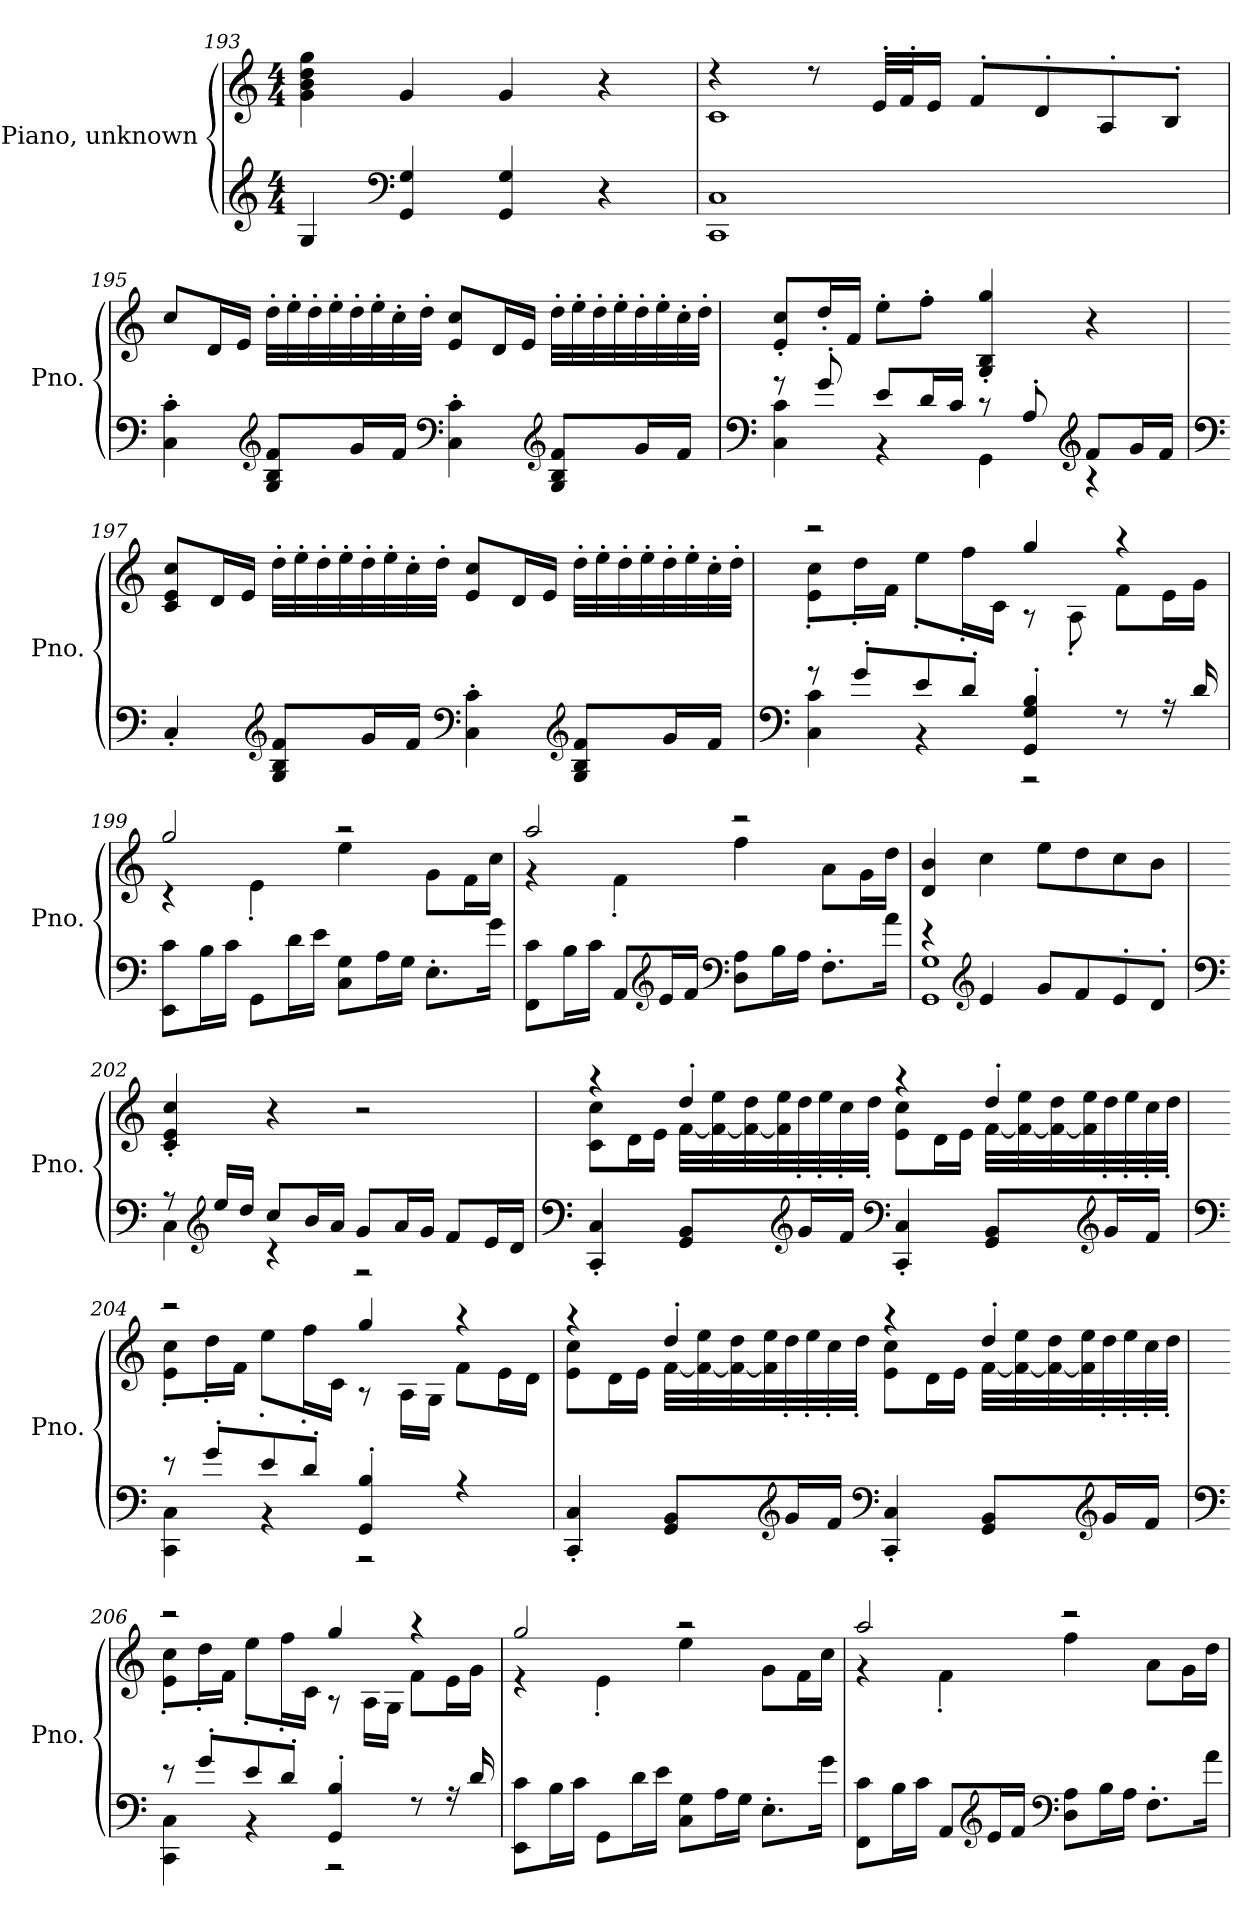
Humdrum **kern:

**kern	**kern
*part1	*part1
*staff2	*staff1
*I"Piano, unknown	*
*I'Pno.	*
*clefG2	*clefG2
*k[]	*k[]
*M4/4	*M4/4
=193	=193
4G/	4g\ 4b\ 4dd\ 4gg\
*clefF4	*
4GG/ 4G/	4g/
4GG/ 4G/	4g/
4r	4r
=194	=194
*	*^
1CC 1C	4r	1c
.	8r	.
.	32e'/LLL	.
.	32f'/J	.
.	16e/JJ	.
.	8f'/L	.
.	8d'/	.
.	8A'/	.
.	8B'/J	.
*	*v	*v
!!LO:LB:g=z
=195	=195
4C\' 4c\'	8cc/L
.	16d/L
.	16e/JJ
*clefG2	*
8G/ 8B/ 8f/L	32dd'\LLL
.	32ee'\
.	32dd'\
.	32ee'\
16g/L	32dd'\
.	32ee'\
16f/JJ	32cc'\
.	32dd'\JJJ
*clefF4	*
4C\' 4c\'	8e/ 8cc/L
.	16d/L
.	16e/JJ
*clefG2	*
8G/ 8B/ 8f/L	32dd'\LLL
.	32ee'\
.	32dd'\
.	32ee'\
16g/L	32dd'\
.	32ee'\
16f/JJ	32cc'\
.	32dd'\JJJ
=196	=196
*clefF4	*
*^	*
8r	4C\ 4c\	8e/' 8cc/'L
8g'/	.	16dd'/L
.	.	16f/JJ
8e/L	4r	8ee'\L
16d/L	.	8ff'\J
16c/JJ	.	.
8r	4GG\	4G/' 4B/' 4gg/'
8A'/	.	.
*clefG2	*	*
8f/L	4r	4r
16g/L	.	.
16f/JJ	.	.
*v	*v	*
!!LO:LB:g=z
=197	=197
*clefF4	*
4C'/	8c/ 8e/ 8cc/L
.	16d/L
.	16e/JJ
*clefG2	*
8G/ 8B/ 8f/L	32dd'\LLL
.	32ee'\
.	32dd'\
.	32ee'\
16g/L	32dd'\
.	32ee'\
16f/JJ	32cc'\
.	32dd'\JJJ
*clefF4	*
4C\' 4c\'	8e/ 8cc/L
.	16d/L
.	16e/JJ
*clefG2	*
8G/ 8B/ 8f/L	32dd'\LLL
.	32ee'\
.	32dd'\
.	32ee'\
16g/L	32dd'\
.	32ee'\
16f/JJ	32cc'\
.	32dd'\JJJ
=198	=198
*clefF4	*
*^	*^
8r	4C\ 4c\	2r	8e\' 8cc\'L
8g'/L	.	.	16dd'\L
.	.	.	16f\JJ
8e/	4r	.	8ee'\L
8d'/J	.	.	16ff'\L
.	.	.	16c\JJ
4GG/' 4G/' 4B/'	2r	4gg/	8r
.	.	.	8A'\
8r	.	4r	8f\L
16r	.	.	16e\L
16d/	.	.	16g\JJ
*v	*v	*	*
!!LO:LB:g=z	!!
=199	=199	=199
8EE\ 8c\L	2gg/	4r
16B\L	.	.
16c\JJ	.	.
8GG\L	.	4e'\
16d\L	.	.
16e\JJ	.	.
8C\ 8G\L	2r	4ee\
16A\L	.	.
16G\JJ	.	.
8.E'\L	.	8g\L
.	.	16f\L
16g\Jk	.	16cc\JJ
=200	=200	=200
8FF\ 8c\L	2aa/	4r
16B\L	.	.
16c\JJ	.	.
8AA/L	.	4f'\
*clefG2	*	*
16e/L	.	.
16f/JJ	.	.
*clefF4	*	*
8D\ 8A\L	2r	4ff\
16B\L	.	.
16A\JJ	.	.
8.F'\L	.	8a\L
.	.	16g\L
16a\Jk	.	16dd\JJ
*	*v	*v
=201	=201
*^	*
4r	1GG 1G	4d/ 4b/
*clefG2	*	*
4e/	.	4cc\
8g/L	.	8ee\L
8f/	.	8dd\
8e'/	.	8cc\
8d'/J	.	8b\J
!!LO:PB:g=z
=202	=202	=202
*clefF4	*	*
8r	4C\	4c/' 4e/' 4cc/'
*clefG2	*	*
16ee/LL	.	.
16dd/JJ	.	.
8cc/L	4r	4r
16b/L	.	.
16a/JJ	.	.
8g/L	2r	2r
16a/L	.	.
16g/JJ	.	.
8f/L	.	.
16e/L	.	.
16d/JJ	.	.
*v	*v	*
=203	=203
*clefF4	*
*	*^
4CC/' 4C/'	4r	8c\ 8cc\L
.	.	16d\L
.	.	16e\JJ
8GG/ 8BB/L	4dd'/	[32f\LLL
.	.	32f\_ 32ee\
.	.	32f\_ 32dd\
.	.	32f\] 32ee\
*clefG2	*	*
16g/L	.	32dd'\
.	.	32ee'\
16f/JJ	.	32cc'\
.	.	32dd'\JJJ
*clefF4	*	*
4CC/' 4C/'	4r	8e\ 8cc\L
.	.	16d\L
.	.	16e\JJ
8GG/ 8BB/L	4dd'/	[32f\LLL
.	.	32f\_ 32ee\
.	.	32f\_ 32dd\
.	.	32f\] 32ee\
*clefG2	*	*
16g/L	.	32dd'\
.	.	32ee'\
16f/JJ	.	32cc'\
.	.	32dd'\JJJ
!!LO:LB:g=z	!!
=204	=204	=204
*clefF4	*	*
*^	*	*
8r	4CC\ 4C\	2r	8e\' 8cc\'L
8g'/L	.	.	16dd'\L
.	.	.	16f\JJ
8e/	4r	.	8ee'\L
8d'/J	.	.	16ff'\L
.	.	.	16c\JJ
4GG/' 4B/'	2r	4gg/	8r
.	.	.	16A\LL
.	.	.	16G\JJ
4r	.	4r	8f\L
.	.	.	16e\L
.	.	.	16d\JJ
*v	*v	*	*
=205	=205	=205
4CC/' 4C/'	4r	8e\ 8cc\L
.	.	16d\L
.	.	16e\JJ
8GG/ 8BB/L	4dd'/	[32f\LLL
.	.	32f\_ 32ee\
.	.	32f\_ 32dd\
.	.	32f\] 32ee\
*clefG2	*	*
16g/L	.	32dd'\
.	.	32ee'\
16f/JJ	.	32cc'\
.	.	32dd'\JJJ
*clefF4	*	*
4CC/' 4C/'	4r	8e\ 8cc\L
.	.	16d\L
.	.	16e\JJ
8GG/ 8BB/L	4dd'/	[32f\LLL
.	.	32f\_ 32ee\
.	.	32f\_ 32dd\
.	.	32f\] 32ee\
*clefG2	*	*
16g/L	.	32dd'\
.	.	32ee'\
16f/JJ	.	32cc'\
.	.	32dd'\JJJ
!!LO:LB:g=z	!!
=206	=206	=206
*clefF4	*	*
*^	*	*
8r	4CC\ 4C\	2r	8e\' 8cc\'L
8g'/L	.	.	16dd'\L
.	.	.	16f\JJ
8e/	4r	.	8ee'\L
8d'/J	.	.	16ff'\L
.	.	.	16c\JJ
4GG/' 4B/'	2r	4gg/	8r
.	.	.	16A\LL
.	.	.	16G\JJ
8r	.	4r	8f\L
16r	.	.	16e\L
16d/	.	.	16g\JJ
*v	*v	*	*
=207	=207	=207
8EE\ 8c\L	2gg/	4r
16B\L	.	.
16c\JJ	.	.
8GG\L	.	4e'\
16d\L	.	.
16e\JJ	.	.
8C\ 8G\L	2r	4ee\
16A\L	.	.
16G\JJ	.	.
8.E'\L	.	8g\L
.	.	16f\L
16g\Jk	.	16cc\JJ
=208	=208	=208
8FF\ 8c\L	2aa/	4r
16B\L	.	.
16c\JJ	.	.
8AA/L	.	4f'\
*clefG2	*	*
16e/L	.	.
16f/JJ	.	.
*clefF4	*	*
8D\ 8A\L	2r	4ff\
16B\L	.	.
16A\JJ	.	.
8.F'\L	.	8a\L
.	.	16g\L
16a\Jk	.	16dd\JJ
*	*v	*v
=	=
*-	*-
